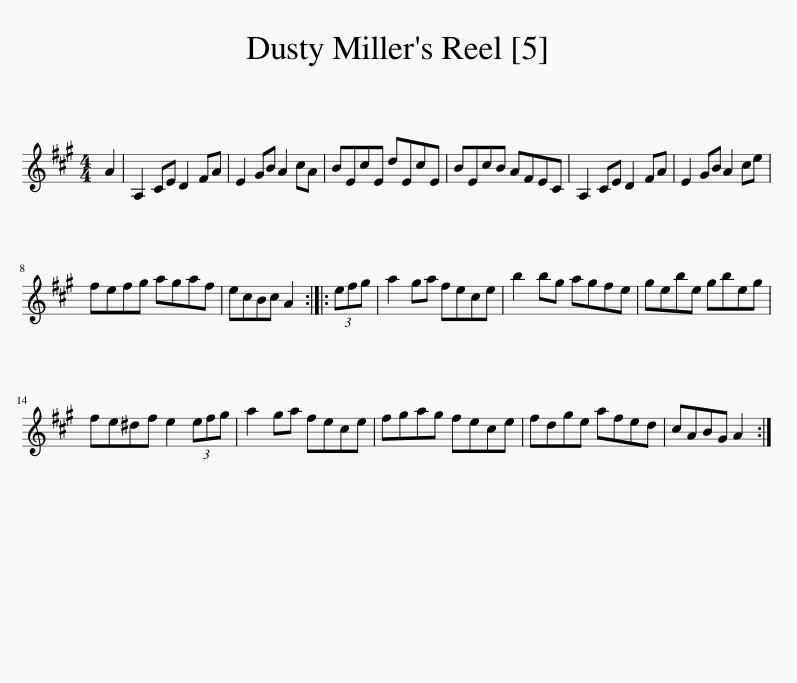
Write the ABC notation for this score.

X:1
L:1/8
M:4/4
I:linebreak $
K:A
V:1 treble
V:1
 A2 | A,2 CE D2 FA | E2 GB A2 cA | BEcE dEcE | BEcB AFEC | %5
 A,2 CE D2 FA | E2 GB A2 ce |$ fefg agaf | ecBc A2 :: (3efg | %10
 a2 ga fece | b2 bg agfe | gebe gbeg |$ fe^df e2 (3efg | a2 ga fece | %15
 fgag fece | fdge afed | cABG A2 :| %18
